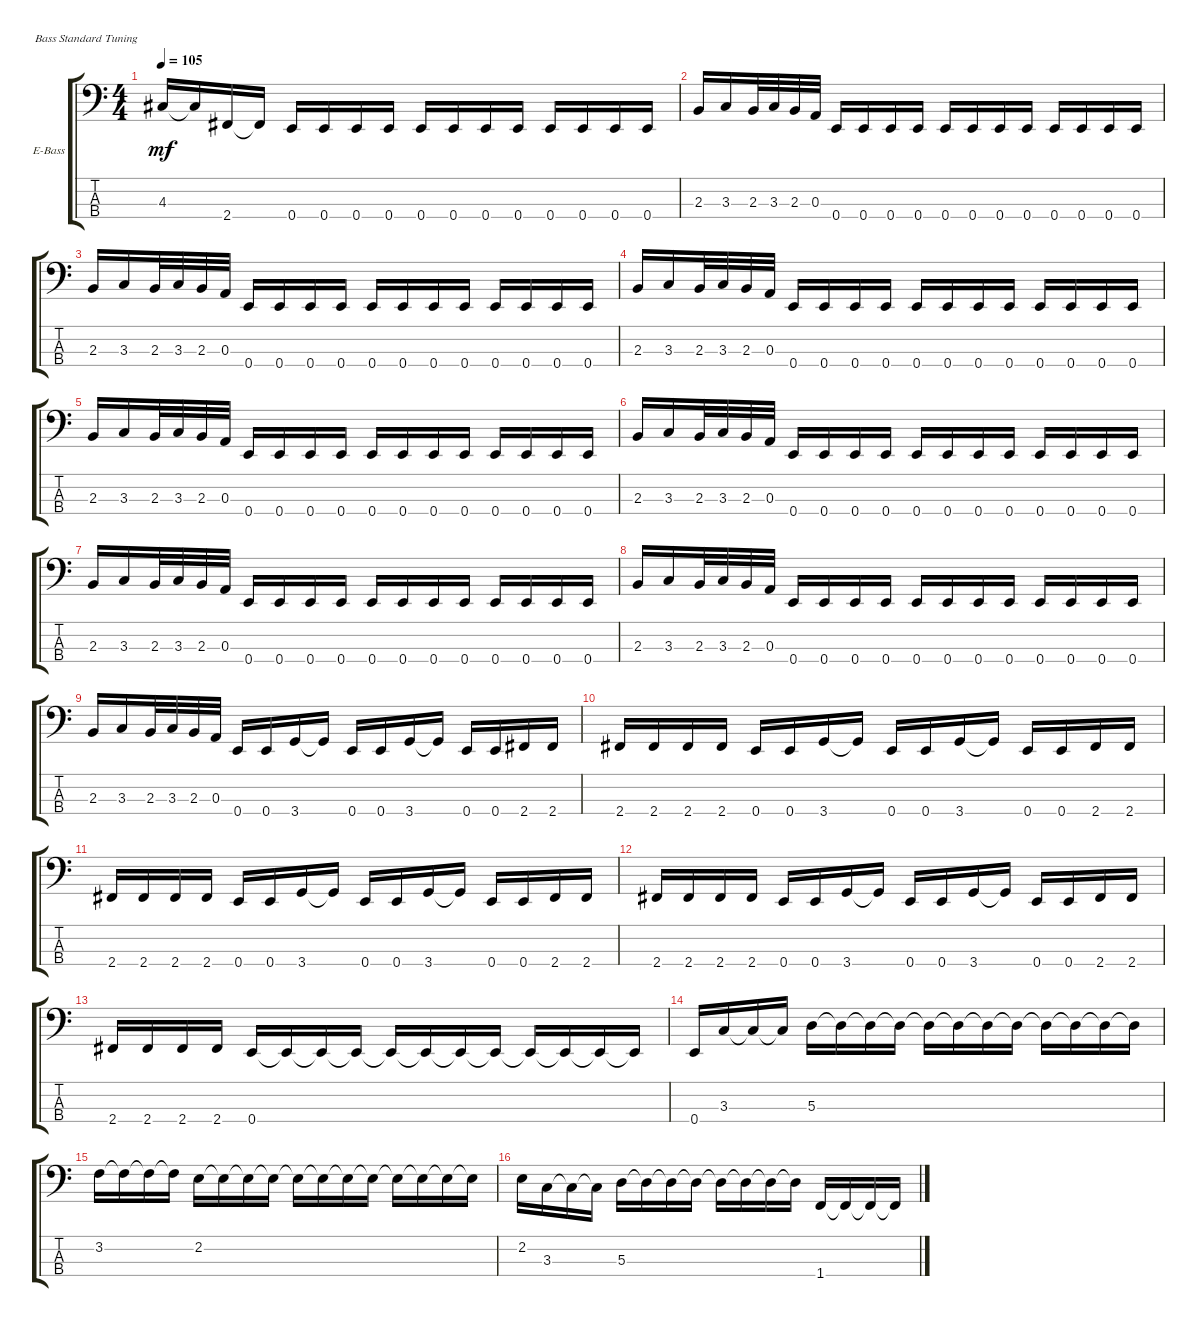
\defaultSystemsLayout 4
\bracketExtendMode groupsimilarinstruments
\firstSystemTrackNameOrientation horizontal
\otherSystemsTrackNameOrientation horizontal
\track ("Electric Bass" "E-Bass") {instrument electricbassfinger}
\staff {score tabs}
\tuning (G2 D2 A1 E1)
\ts (4 4)
\tempo 105
\clef f4
\ks c
4.3.16{dy mf} 4.3{t}.16 2.4.16 2.4{t}.16 0.4.16 0.4.16 0.4.16 0.4.16 0.4.16 0.4.16 0.4.16 0.4.16 0.4.16 0.4.16 0.4.16 0.4.16 |
2.3.16 3.3.16 2.3.32 3.3.32 2.3.32 0.3.32 0.4.16 0.4.16 0.4.16 0.4.16 0.4.16 0.4.16 0.4.16 0.4.16 0.4.16 0.4.16 0.4.16 0.4.16 |
2.3.16 3.3.16 2.3.32 3.3.32 2.3.32 0.3.32 0.4.16 0.4.16 0.4.16 0.4.16 0.4.16 0.4.16 0.4.16 0.4.16 0.4.16 0.4.16 0.4.16 0.4.16 |
2.3.16 3.3.16 2.3.32 3.3.32 2.3.32 0.3.32 0.4.16 0.4.16 0.4.16 0.4.16 0.4.16 0.4.16 0.4.16 0.4.16 0.4.16 0.4.16 0.4.16 0.4.16 |
2.3.16 3.3.16 2.3.32 3.3.32 2.3.32 0.3.32 0.4.16 0.4.16 0.4.16 0.4.16 0.4.16 0.4.16 0.4.16 0.4.16 0.4.16 0.4.16 0.4.16 0.4.16 |
2.3.16 3.3.16 2.3.32 3.3.32 2.3.32 0.3.32 0.4.16 0.4.16 0.4.16 0.4.16 0.4.16 0.4.16 0.4.16 0.4.16 0.4.16 0.4.16 0.4.16 0.4.16 |
2.3.16 3.3.16 2.3.32 3.3.32 2.3.32 0.3.32 0.4.16 0.4.16 0.4.16 0.4.16 0.4.16 0.4.16 0.4.16 0.4.16 0.4.16 0.4.16 0.4.16 0.4.16 |
2.3.16 3.3.16 2.3.32 3.3.32 2.3.32 0.3.32 0.4.16 0.4.16 0.4.16 0.4.16 0.4.16 0.4.16 0.4.16 0.4.16 0.4.16 0.4.16 0.4.16 0.4.16 |
2.3.16 3.3.16 2.3.32 3.3.32 2.3.32 0.3.32 0.4.16 0.4.16 3.4.16 3.4{t}.16 0.4.16 0.4.16 3.4.16 3.4{t}.16 0.4.16 0.4.16 2.4.16 2.4.16 |
2.4.16 2.4.16 2.4.16 2.4.16 0.4.16 0.4.16 3.4.16 3.4{t}.16 0.4.16 0.4.16 3.4.16 3.4{t}.16 0.4.16 0.4.16 2.4.16 2.4.16 |
2.4.16 2.4.16 2.4.16 2.4.16 0.4.16 0.4.16 3.4.16 3.4{t}.16 0.4.16 0.4.16 3.4.16 3.4{t}.16 0.4.16 0.4.16 2.4.16 2.4.16 |
2.4.16 2.4.16 2.4.16 2.4.16 0.4.16 0.4.16 3.4.16 3.4{t}.16 0.4.16 0.4.16 3.4.16 3.4{t}.16 0.4.16 0.4.16 2.4.16 2.4.16 |
2.4.16 2.4.16 2.4.16 2.4.16 0.4.16 0.4{t}.16 0.4{t}.16 0.4{t}.16 0.4{t}.16 0.4{t}.16 0.4{t}.16 0.4{t}.16 0.4{t}.16 0.4{t}.16 0.4{t}.16 0.4{t}.16 |
0.4.16 3.3.16 3.3{t}.16 3.3{t}.16 5.3.16 5.3{t}.16 5.3{t}.16 5.3{t}.16 5.3{t}.16 5.3{t}.16 5.3{t}.16 5.3{t}.16 5.3{t}.16 5.3{t}.16 5.3{t}.16 5.3{t}.16 |
3.2.16 3.2{t}.16 3.2{t}.16 3.2{t}.16 2.2.16 2.2{t}.16 2.2{t}.16 2.2{t}.16 2.2{t}.16 2.2{t}.16 2.2{t}.16 2.2{t}.16 2.2{t}.16 2.2{t}.16 2.2{t}.16 2.2{t}.16 |
2.2.16 3.3.16 3.3{t}.16 3.3{t}.16 5.3.16 5.3{t}.16 5.3{t}.16 5.3{t}.16 5.3{t}.16 5.3{t}.16 5.3{t}.16 5.3{t}.16 1.4.16 1.4{t}.16 1.4{t}.16 1.4{t}.16
